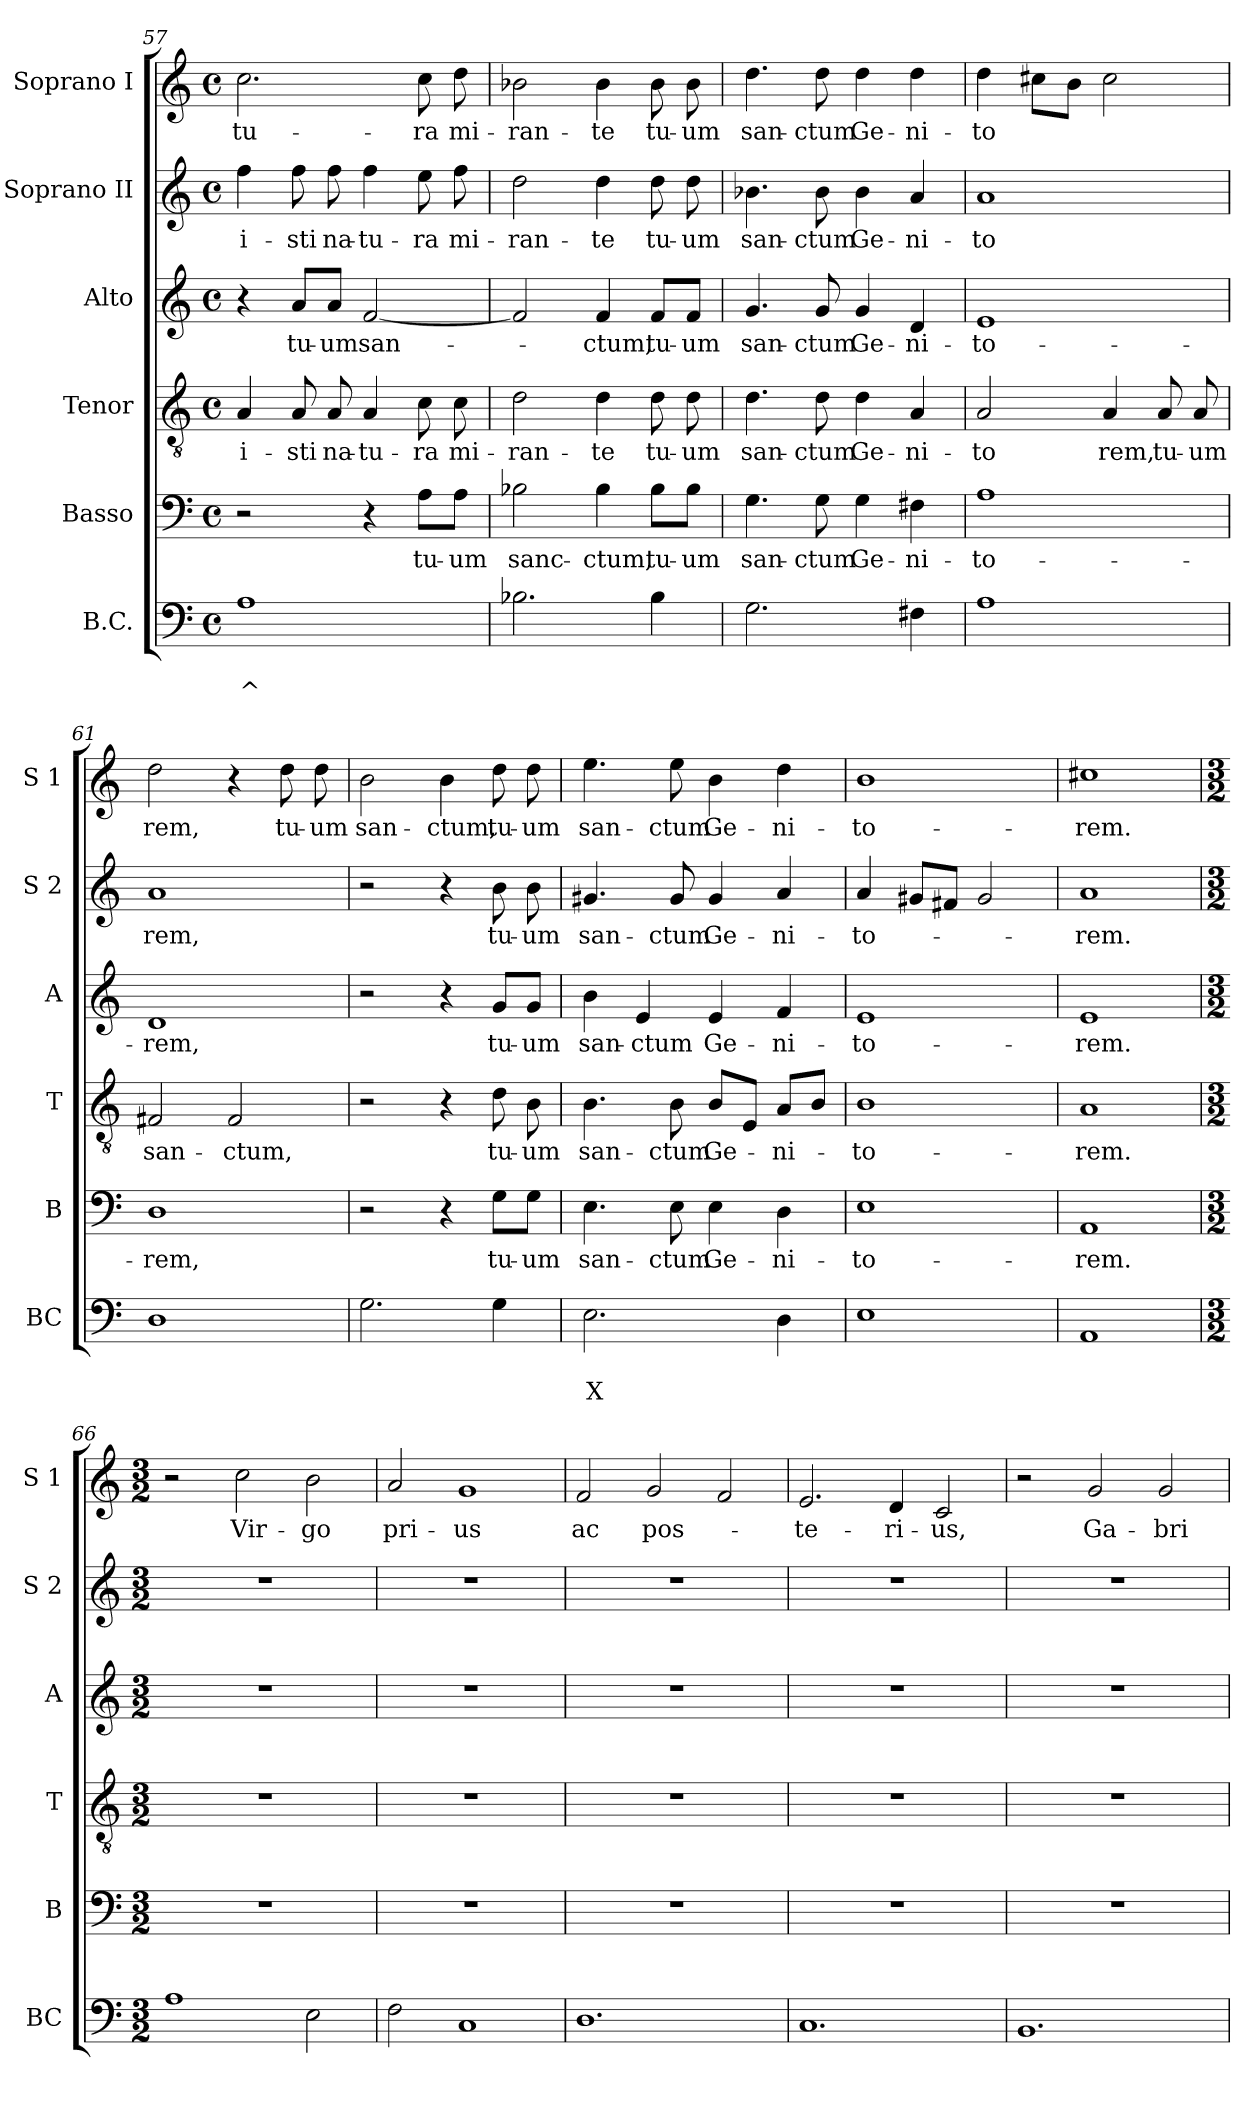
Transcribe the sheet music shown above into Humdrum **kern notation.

**kern	**text	**text	**kern	**text	**kern	**text	**kern	**text	**kern	**text	**kern	**text
*part6	*part6	*part6	*part5	*part5	*part4	*part4	*part3	*part3	*part2	*part2	*part1	*part1
*staff6	*staff6	*staff6	*staff5	*staff5	*staff4	*staff4	*staff3	*staff3	*staff2	*staff2	*staff1	*staff1
*I"B.C.	*	*	*I"Basso	*	*I"Tenor	*	*I"Alto	*	*I"Soprano II	*	*I"Soprano I	*
*I'BC	*	*	*I'B	*	*I'T	*	*I'A	*	*I'S 2	*	*I'S 1	*
*clefF4	*	*	*clefF4	*	*clefGv2	*	*clefG2	*	*clefG2	*	*clefG2	*
*k[]	*	*	*k[]	*	*k[]	*	*k[]	*	*k[]	*	*k[]	*
*C:	*	*	*C:	*	*C:	*	*C:	*	*C:	*	*C:	*
*M4/4	*	*	*M4/4	*	*M4/4	*	*M4/4	*	*M4/4	*	*M4/4	*
*met(c)	*	*	*met(c)	*	*met(c)	*	*met(c)	*	*met(c)	*	*met(c)	*
=57	=57	=57	=57	=57	=57	=57	=57	=57	=57	=57	=57	=57
!	!	!LO:LY:b	!	!	!	!LO:LY:b	!	!	!	!LO:LY:b	!	!LO:LY:b
1A	.	^	2r	.	4A/	-i-	4r	.	4ff\	-i-	2.cc\	-tu-
!	!	!	!	!	!	!LO:LY:b	!	!LO:LY:b	!	!LO:LY:b	!	!
.	.	.	.	.	8A/	-sti	8a/L	tu-	8ff\	-sti	.	.
!	!	!	!	!	!	!LO:LY:b	!	!LO:LY:b	!	!LO:LY:b	!	!
.	.	.	.	.	8A/	na-	8a/J	-um	8ff\	na-	.	.
!	!	!	!	!	!	!LO:LY:b	!	!LO:LY:b	!	!LO:LY:b	!	!
.	.	.	4r	.	4A/	-tu-	[2f/	san-	4ff\	-tu-	.	.
!	!	!	!	!LO:LY:b	!	!LO:LY:b	!	!	!	!LO:LY:b	!	!LO:LY:b
.	.	.	8A\L	tu-	8c\	-ra	.	.	8ee\	-ra	8cc\	-ra
!	!	!	!	!LO:LY:b	!	!LO:LY:b	!	!	!	!LO:LY:b	!	!LO:LY:b
.	.	.	8A\J	-um	8c\	mi-	.	.	8ff\	mi-	8dd\	mi-
=58	=58	=58	=58	=58	=58	=58	=58	=58	=58	=58	=58	=58
!	!	!	!	!LO:LY:b	!	!LO:LY:b	!	!	!	!LO:LY:b	!	!LO:LY:b
2.B-X\	.	.	2B-X\	sanc-	2d\	-ran-	2f/]	.	2dd\	-ran-	2b-X\	-ran-
!	!	!	!	!LO:LY:b	!	!LO:LY:b	!	!LO:LY:b	!	!LO:LY:b	!	!LO:LY:b
.	.	.	4B-\	-ctum,	4d\	-te	4f/	-ctum,	4dd\	-te	4b-\	-te
!	!	!	!	!LO:LY:b	!	!LO:LY:b	!	!LO:LY:b	!	!LO:LY:b	!	!LO:LY:b
4B-\	.	.	8B-\L	tu-	8d\	tu-	8f/L	tu-	8dd\	tu-	8b-\	tu-
!	!	!	!	!LO:LY:b	!	!LO:LY:b	!	!LO:LY:b	!	!LO:LY:b	!	!LO:LY:b
.	.	.	8B-\J	-um	8d\	-um	8f/J	-um	8dd\	-um	8b-\	-um
=59	=59	=59	=59	=59	=59	=59	=59	=59	=59	=59	=59	=59
!	!	!	!	!LO:LY:b	!	!LO:LY:b	!	!LO:LY:b	!	!LO:LY:b	!	!LO:LY:b
2.G\	.	.	4.G\	san-	4.d\	san-	4.g/	san-	4.b-X\	san-	4.dd\	san-
!	!	!	!	!LO:LY:b	!	!LO:LY:b	!	!LO:LY:b	!	!LO:LY:b	!	!LO:LY:b
.	.	.	8G\	-ctum	8d\	-ctum	8g/	-ctum	8b-\	-ctum	8dd\	-ctum
!	!	!	!	!LO:LY:b	!	!LO:LY:b	!	!LO:LY:b	!	!LO:LY:b	!	!LO:LY:b
.	.	.	4G\	Ge-	4d\	Ge-	4g/	Ge-	4b-\	Ge-	4dd\	Ge-
!	!	!	!	!LO:LY:b	!	!LO:LY:b	!	!LO:LY:b	!	!LO:LY:b	!	!LO:LY:b
4F#X\	.	.	4F#X\	-ni-	4A/	-ni-	4d/	-ni-	4a/	-ni-	4dd\	-ni-
!!LO:PB:g=z
=60	=60	=60	=60	=60	=60	=60	=60	=60	=60	=60	=60	=60
!	!	!	!	!LO:LY:b	!	!LO:LY:b	!	!LO:LY:b	!	!LO:LY:b	!	!LO:LY:b
1A	.	.	1A	-to-	2A/	-to	1e	-to-	1a	-to	4dd\	-to
.	.	.	.	.	.	.	.	.	.	.	8cc#X\L	.
.	.	.	.	.	.	.	.	.	.	.	8b\J	.
!	!	!	!	!	!	!LO:LY:b	!	!	!	!	!	!
.	.	.	.	.	4A/	rem,	.	.	.	.	2cc#\	.
!	!	!	!	!	!	!LO:LY:b	!	!	!	!	!	!
.	.	.	.	.	8A/	tu-	.	.	.	.	.	.
!	!	!	!	!	!	!LO:LY:b	!	!	!	!	!	!
.	.	.	.	.	8A/	-um	.	.	.	.	.	.
=61	=61	=61	=61	=61	=61	=61	=61	=61	=61	=61	=61	=61
!	!	!	!	!LO:LY:b	!	!LO:LY:b	!	!LO:LY:b	!	!LO:LY:b	!	!LO:LY:b
1D	.	.	1D	-rem,	2F#X/	san-	1d	-rem,	1a	rem,	2dd\	rem,
!	!	!	!	!	!	!LO:LY:b	!	!	!	!	!	!
.	.	.	.	.	2F#/	-ctum,	.	.	.	.	4r	.
!	!	!	!	!	!	!	!	!	!	!	!	!LO:LY:b
.	.	.	.	.	.	.	.	.	.	.	8dd\	tu-
!	!	!	!	!	!	!	!	!	!	!	!	!LO:LY:b
.	.	.	.	.	.	.	.	.	.	.	8dd\	-um
=62	=62	=62	=62	=62	=62	=62	=62	=62	=62	=62	=62	=62
!	!	!	!	!	!	!	!	!	!	!	!	!LO:LY:b
2.G\	.	.	2r	.	2r	.	2r	.	2r	.	2b\	san-
!	!	!	!	!	!	!	!	!	!	!	!	!LO:LY:b
.	.	.	4r	.	4r	.	4r	.	4r	.	4b\	-ctum,
!	!	!	!	!LO:LY:b	!	!LO:LY:b	!	!LO:LY:b	!	!LO:LY:b	!	!LO:LY:b
4G\	.	.	8G\L	tu-	8d\	tu-	8g/L	tu-	8b\	tu-	8dd\	tu-
!	!	!	!	!LO:LY:b	!	!LO:LY:b	!	!LO:LY:b	!	!LO:LY:b	!	!LO:LY:b
.	.	.	8G\J	-um	8B\	-um	8g/J	-um	8b\	-um	8dd\	-um
=63	=63	=63	=63	=63	=63	=63	=63	=63	=63	=63	=63	=63
!	!	!LO:LY:b	!	!LO:LY:b	!	!LO:LY:b	!	!LO:LY:b	!	!LO:LY:b	!	!LO:LY:b
2.E\	.	X	4.E\	san-	4.B\	san-	4b\	san-	4.g#X/	san-	4.ee\	san-
!	!	!	!	!	!	!	!	!LO:LY:b	!	!	!	!
.	.	.	.	.	.	.	4e/	-ctum	.	.	.	.
!	!	!	!	!LO:LY:b	!	!LO:LY:b	!	!	!	!LO:LY:b	!	!LO:LY:b
.	.	.	8E\	-ctum	8B\	-ctum	.	.	8g#/	-ctum	8ee\	-ctum
!	!	!	!	!LO:LY:b	!	!LO:LY:b	!	!LO:LY:b	!	!LO:LY:b	!	!LO:LY:b
.	.	.	4E\	Ge-	8B/L	Ge-	4e/	Ge-	4g#/	Ge-	4b\	Ge-
.	.	.	.	.	8E/J	.	.	.	.	.	.	.
!	!	!	!	!LO:LY:b	!	!LO:LY:b	!	!LO:LY:b	!	!LO:LY:b	!	!LO:LY:b
4D\	.	.	4D\	-ni-	8A/L	-ni-	4f/	-ni-	4a/	-ni-	4dd\	-ni-
.	.	.	.	.	8B/J	.	.	.	.	.	.	.
=64	=64	=64	=64	=64	=64	=64	=64	=64	=64	=64	=64	=64
!	!	!	!	!LO:LY:b	!	!LO:LY:b	!	!LO:LY:b	!	!LO:LY:b	!	!LO:LY:b
1E	.	.	1E	-to-	1B	-to-	1e	-to-	4a/	-to-	1b	-to-
.	.	.	.	.	.	.	.	.	8g#X/L	.	.	.
.	.	.	.	.	.	.	.	.	8f#X/J	.	.	.
.	.	.	.	.	.	.	.	.	2g#/	.	.	.
=65	=65	=65	=65	=65	=65	=65	=65	=65	=65	=65	=65	=65
!	!	!	!	!LO:LY:b	!	!LO:LY:b	!	!LO:LY:b	!	!LO:LY:b	!	!LO:LY:b
1AA	.	.	1AA	-rem.	1A	-rem.	1e	-rem.	1a	-rem.	1cc#X	-rem.
!!LO:LB:g=z
=66	=66	=66	=66	=66	=66	=66	=66	=66	=66	=66	=66	=66
*M3/2	*	*	*M3/2	*	*M3/2	*	*M3/2	*	*M3/2	*	*M3/2	*
1A	.	.	1.r	.	1.r	.	1.r	.	1.r	.	2r	.
!	!	!	!	!	!	!	!	!	!	!	!	!LO:LY:b
.	.	.	.	.	.	.	.	.	.	.	2cc\	Vir-
!	!	!	!	!	!	!	!	!	!	!	!	!LO:LY:b
2E\	.	.	.	.	.	.	.	.	.	.	2b\	-go
=67	=67	=67	=67	=67	=67	=67	=67	=67	=67	=67	=67	=67
!	!	!	!	!	!	!	!	!	!	!	!	!LO:LY:b
2F\	.	.	1.r	.	1.r	.	1.r	.	1.r	.	2a/	pri-
!	!	!	!	!	!	!	!	!	!	!	!	!LO:LY:b
1C	.	.	.	.	.	.	.	.	.	.	1g	-us
=68	=68	=68	=68	=68	=68	=68	=68	=68	=68	=68	=68	=68
!	!	!	!	!	!	!	!	!	!	!	!	!LO:LY:b
1.D	.	.	1.r	.	1.r	.	1.r	.	1.r	.	2f/	ac
!	!	!	!	!	!	!	!	!	!	!	!	!LO:LY:b
.	.	.	.	.	.	.	.	.	.	.	2g/	pos-
.	.	.	.	.	.	.	.	.	.	.	2f/	.
=69	=69	=69	=69	=69	=69	=69	=69	=69	=69	=69	=69	=69
!	!	!	!	!	!	!	!	!	!	!	!	!LO:LY:b
1.C	.	.	1.r	.	1.r	.	1.r	.	1.r	.	2.e/	-te-
!	!	!	!	!	!	!	!	!	!	!	!	!LO:LY:b
.	.	.	.	.	.	.	.	.	.	.	4d/	-ri-
!	!	!	!	!	!	!	!	!	!	!	!	!LO:LY:b
.	.	.	.	.	.	.	.	.	.	.	2c/	-us,
=70	=70	=70	=70	=70	=70	=70	=70	=70	=70	=70	=70	=70
1.BB	.	.	1.r	.	1.r	.	1.r	.	1.r	.	2r	.
!	!	!	!	!	!	!	!	!	!	!	!	!LO:LY:b
.	.	.	.	.	.	.	.	.	.	.	2g/	Ga-
!	!	!	!	!	!	!	!	!	!	!	!	!LO:LY:b
.	.	.	.	.	.	.	.	.	.	.	2g/	-bri-
=	=	=	=	=	=	=	=	=	=	=	=	=
*-	*-	*-	*-	*-	*-	*-	*-	*-	*-	*-	*-	*-
